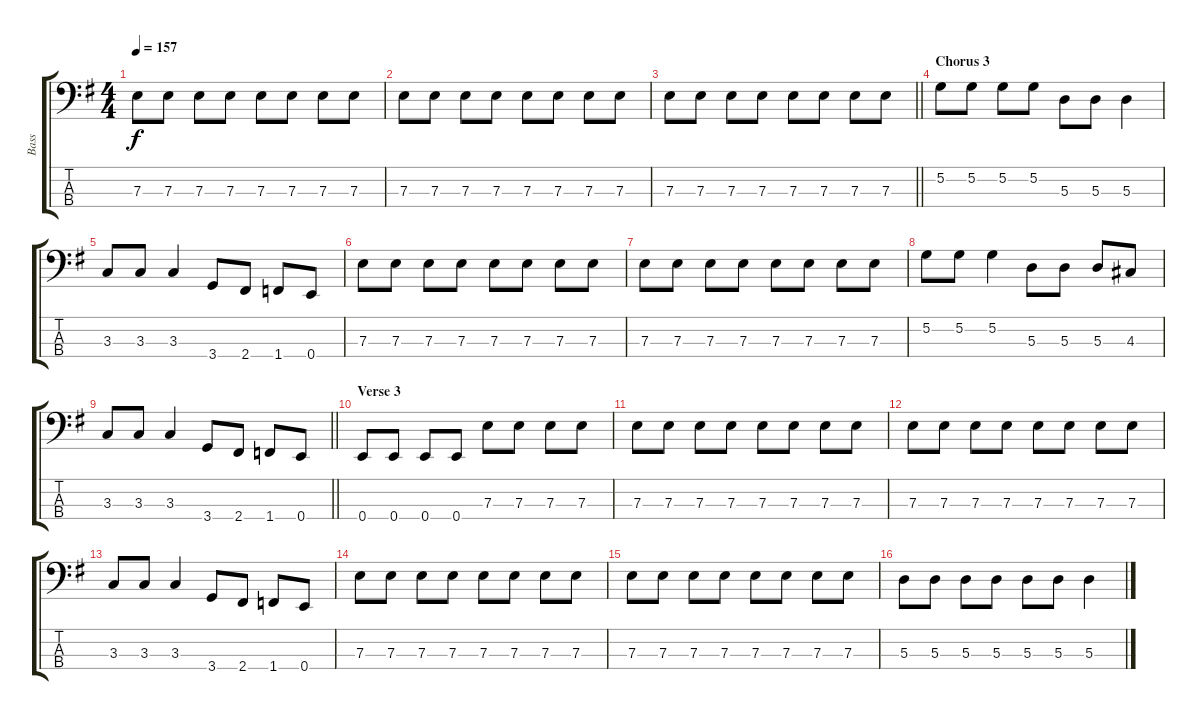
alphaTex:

\track ("Bass" "Bass") {instrument electricbassfinger}
\staff {score tabs}
\tuning (G2 D2 A1 E1) {hide}
\ts (4 4)
\tempo 157
\clef f4
\ks g
7.3.8{dy f} 7.3.8 7.3.8 7.3.8 7.3.8 7.3.8 7.3.8 7.3.8 |
7.3.8 7.3.8 7.3.8 7.3.8 7.3.8 7.3.8 7.3.8 7.3.8 |
\barLineRight lightlight
7.3.8 7.3.8 7.3.8 7.3.8 7.3.8 7.3.8 7.3.8 7.3.8 |
\section ("" "Chorus 3")
5.2.8 5.2.8 5.2.8 5.2.8 5.3.8 5.3.8 5.3.4 |
3.3.8 3.3.8 3.3.4 3.4.8 2.4.8 1.4.8 0.4.8 |
7.3.8 7.3.8 7.3.8 7.3.8 7.3.8 7.3.8 7.3.8 7.3.8 |
7.3.8 7.3.8 7.3.8 7.3.8 7.3.8 7.3.8 7.3.8 7.3.8 |
5.2.8 5.2.8 5.2.4 5.3.8 5.3.8 5.3.8 4.3.8 |
\barLineRight lightlight
3.3.8 3.3.8 3.3.4 3.4.8 2.4.8 1.4.8 0.4.8 |
\section ("" "Verse 3")
0.4.8 0.4.8 0.4.8 0.4.8 7.3.8 7.3.8 7.3.8 7.3.8 |
7.3.8 7.3.8 7.3.8 7.3.8 7.3.8 7.3.8 7.3.8 7.3.8 |
7.3.8 7.3.8 7.3.8 7.3.8 7.3.8 7.3.8 7.3.8 7.3.8 |
3.3.8 3.3.8 3.3.4 3.4.8 2.4.8 1.4.8 0.4.8 |
7.3.8 7.3.8 7.3.8 7.3.8 7.3.8 7.3.8 7.3.8 7.3.8 |
7.3.8 7.3.8 7.3.8 7.3.8 7.3.8 7.3.8 7.3.8 7.3.8 |
5.3.8 5.3.8 5.3.8 5.3.8 5.3.8 5.3.8 5.3.4
